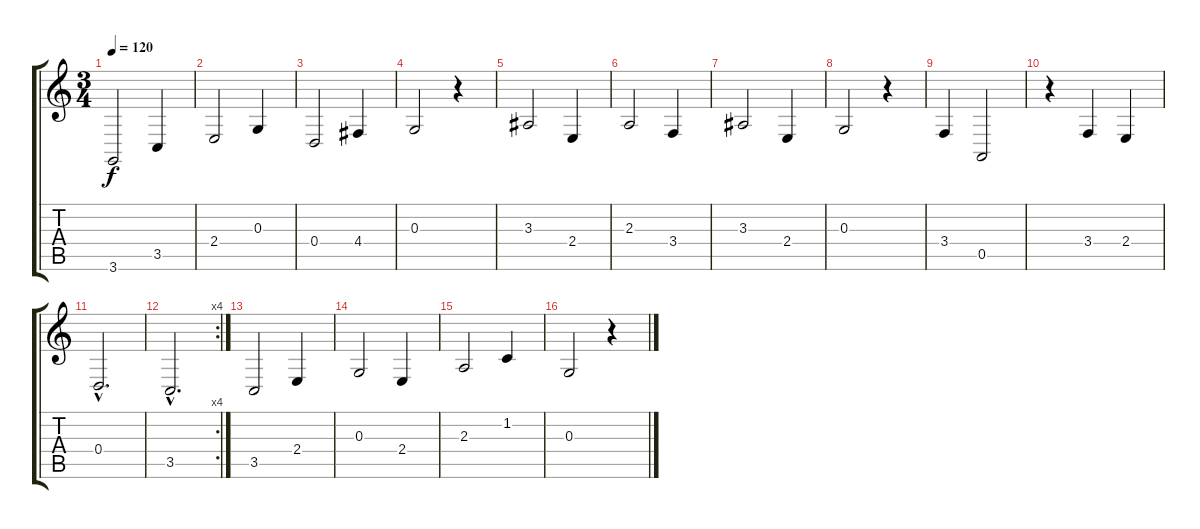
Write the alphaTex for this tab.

\track "" {instrument voiceoohs}
\staff {score tabs}
\tuning (E4 B3 G3 D3 A2 E2) {hide}
\ts (3 4)
\tempo 120
\clef g2
\ks c
3.6.2{dy f} 3.5.4 |
2.4.2 0.3.4 |
0.4.2 4.4.4 |
0.3.2 r.4 |
3.3.2 2.4.4 |
2.3.2 3.4.4 |
3.3.2 2.4.4 |
0.3.2 r.4 |
3.4.4 0.5.2 |
r.4 3.4.4 2.4.4 |
0.4{hac}.2{d} |
\rc 4
3.5{hac}.2{d} |
3.5.2 2.4.4 |
0.3.2 2.4.4 |
2.3.2 1.2.4 |
0.3.2 r.4
